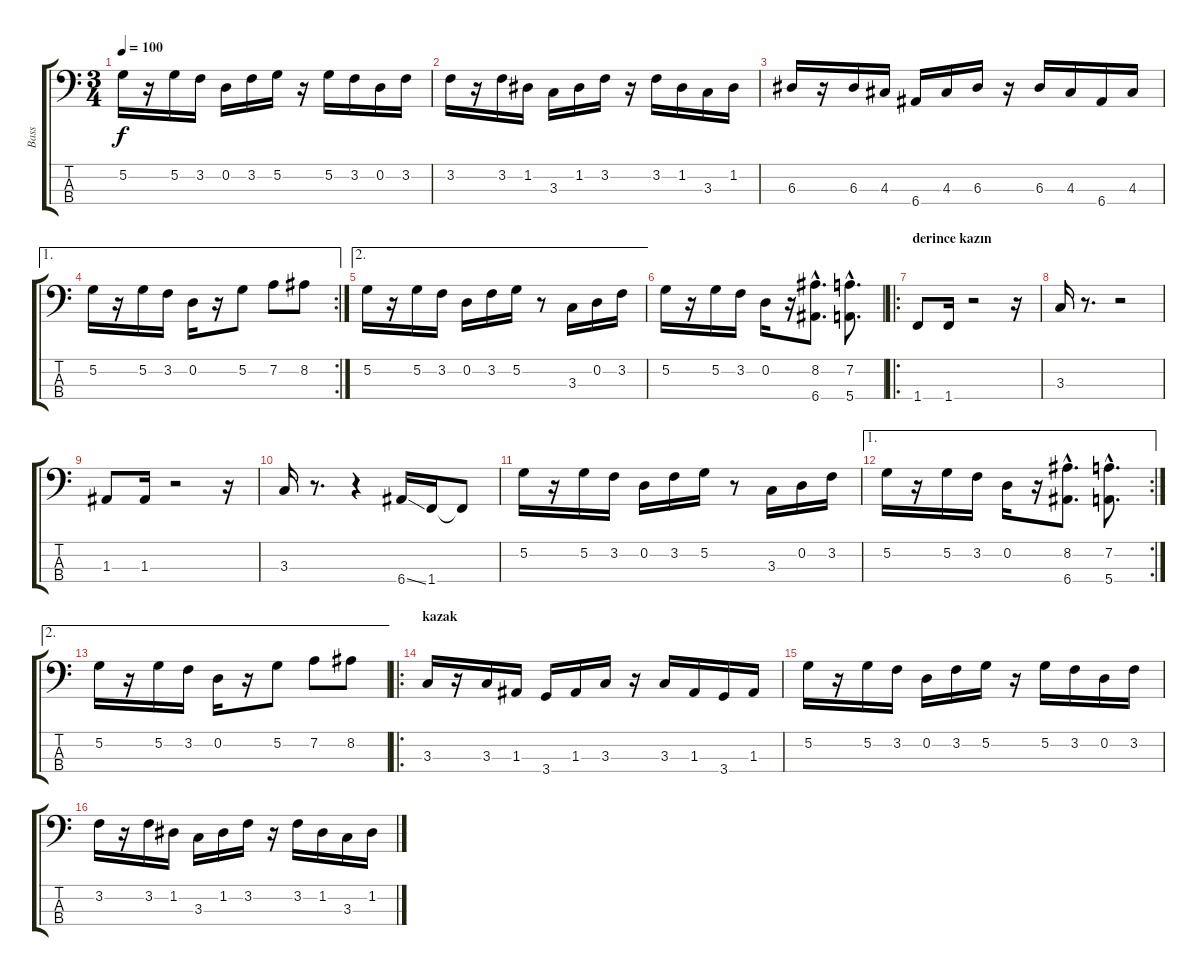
\track ("Bass" "Bass") {instrument electricbasspick}
\staff {score tabs}
\tuning (G2 D2 A1 E1) {hide}
\ts (3 4)
\tempo 100
\clef f4
\ks c
5.2.16{dy f} r.16 5.2.16 3.2.16 0.2.16 3.2.16 5.2.16 r.16 5.2.16 3.2.16 0.2.16 3.2.16 |
3.2.16 r.16 3.2.16 1.2.16 3.3.16 1.2.16 3.2.16 r.16 3.2.16 1.2.16 3.3.16 1.2.16 |
6.3.16 r.16 6.3.16 4.3.16 6.4.16 4.3.16 6.3.16 r.16 6.3.16 4.3.16 6.4.16 4.3.16 |
\ae 1
\rc 2
5.2.16 r.16 5.2.16 3.2.16 0.2.16 r.16 5.2.8 7.2.8 8.2.8 |
\ae 2
5.2.16 r.16 5.2.16 3.2.16 0.2.16 3.2.16 5.2.16 r.8 3.3.16 0.2.16 3.2.16 |
5.2.16 r.16 5.2.16 3.2.16 0.2.16 r.16 (8.2{hac} 6.4{hac}).8{d} (7.2{hac} 5.4{hac}).8{d} |
\ro
\section ("" "derince kazın")
1.4.8 1.4.16 r.2 r.16 |
3.3.16 r.8{d} r.2 |
1.3.8 1.3.16 r.2 r.16 |
3.3.16 r.8{d} r.4 6.4{ss}.16 1.4.16 1.4{t}.8 |
5.2.16 r.16 5.2.16 3.2.16 0.2.16 3.2.16 5.2.16 r.8 3.3.16 0.2.16 3.2.16 |
\ae 1
\rc 2
5.2.16 r.16 5.2.16 3.2.16 0.2.16 r.16 (8.2{hac} 6.4{hac}).8{d} (7.2{hac} 5.4{hac}).8{d} |
\ae 2
5.2.16 r.16 5.2.16 3.2.16 0.2.16 r.16 5.2.8 7.2.8 8.2.8 |
\ro
\section ("" "kazak")
3.3.16 r.16 3.3.16 1.3.16 3.4.16 1.3.16 3.3.16 r.16 3.3.16 1.3.16 3.4.16 1.3.16 |
5.2.16 r.16 5.2.16 3.2.16 0.2.16 3.2.16 5.2.16 r.16 5.2.16 3.2.16 0.2.16 3.2.16 |
3.2.16 r.16 3.2.16 1.2.16 3.3.16 1.2.16 3.2.16 r.16 3.2.16 1.2.16 3.3.16 1.2.16
